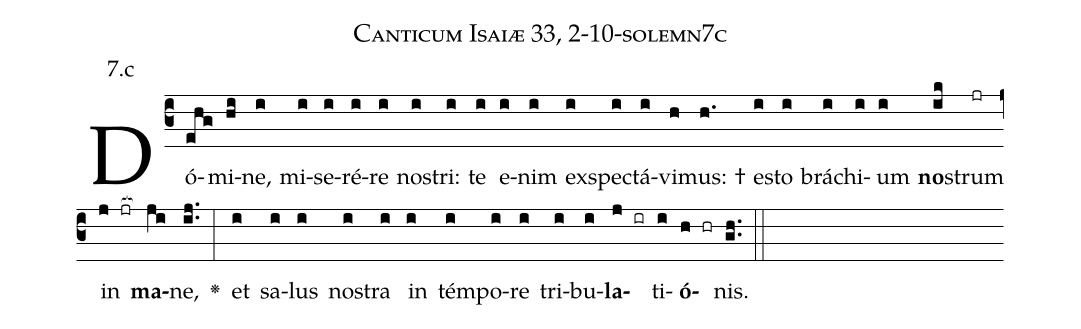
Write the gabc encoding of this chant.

name: Canticum Isaiæ 33, 2-10-solemn7c;
annotation: 7.c;
%%
(c3)Dó(ehg)mi(hi)ne,(i) mi(i)se(i)ré(i)re(i) no(i)stri:(i) te(i) e(i)nim(i) ex(i)spe(i)ctá(i)vi(h)mus: †(h.) e(i)sto(i) brá(i)chi(i)um(i) <b>no</b>(ik)strum(jr) in(j jr[ocb:1{]) <b>ma</b>(ji[ocb:0}])ne,(ij..) <v>\greheightstar</v>(:) et(i) sa(i)lus(i) no(i)stra(i) in(i) tém(i)po(i)re(i) tri(i)bu(i)<b>la</b>(j ir)ti(i)<b>ó</b>(h hr)nis.(gh..) (::)


%E(i) u(i) o(j) u(i) a(h) e.(gh..) (::)
